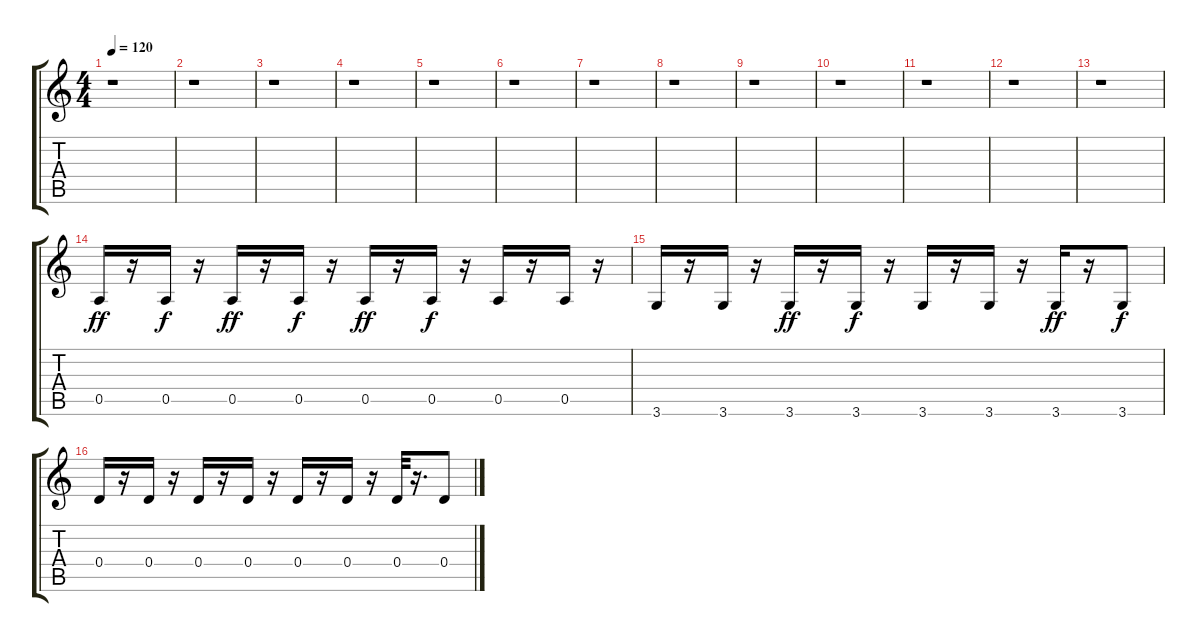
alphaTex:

\track "" {instrument electricguitarmuted}
\staff {score tabs}
\tuning (E4 B3 G3 D3 A2 E2) {hide}
\ts (4 4)
\tempo 120
\tempo 113
\tempo 120
\clef g2
\ks c
r.1{dy ff instrument electricguitarmuted} |
r.1 |
r.1 |
r.1 |
r.1 |
r.1 |
r.1 |
r.1 |
r.1 |
r.1 |
r.1 |
r.1 |
r.1 |
0.5.16 r.16 0.5.16{dy f} r.16 0.5.16{dy ff} r.16 0.5.16{dy f} r.16 0.5.16{dy ff} r.16 0.5.16{dy f} r.16 0.5.16 r.16 0.5.16 r.16 |
3.6.16 r.16 3.6.16 r.16 3.6.16{dy ff} r.16 3.6.16{dy f} r.16 3.6.16 r.16 3.6.16 r.16 3.6.16{dy ff} r.16 3.6.8{dy f} |
0.4.16 r.16 0.4.16 r.16 0.4.16 r.16 0.4.16 r.16 0.4.16 r.16 0.4.16 r.16 0.4.32 r.16{d} 0.4.8
